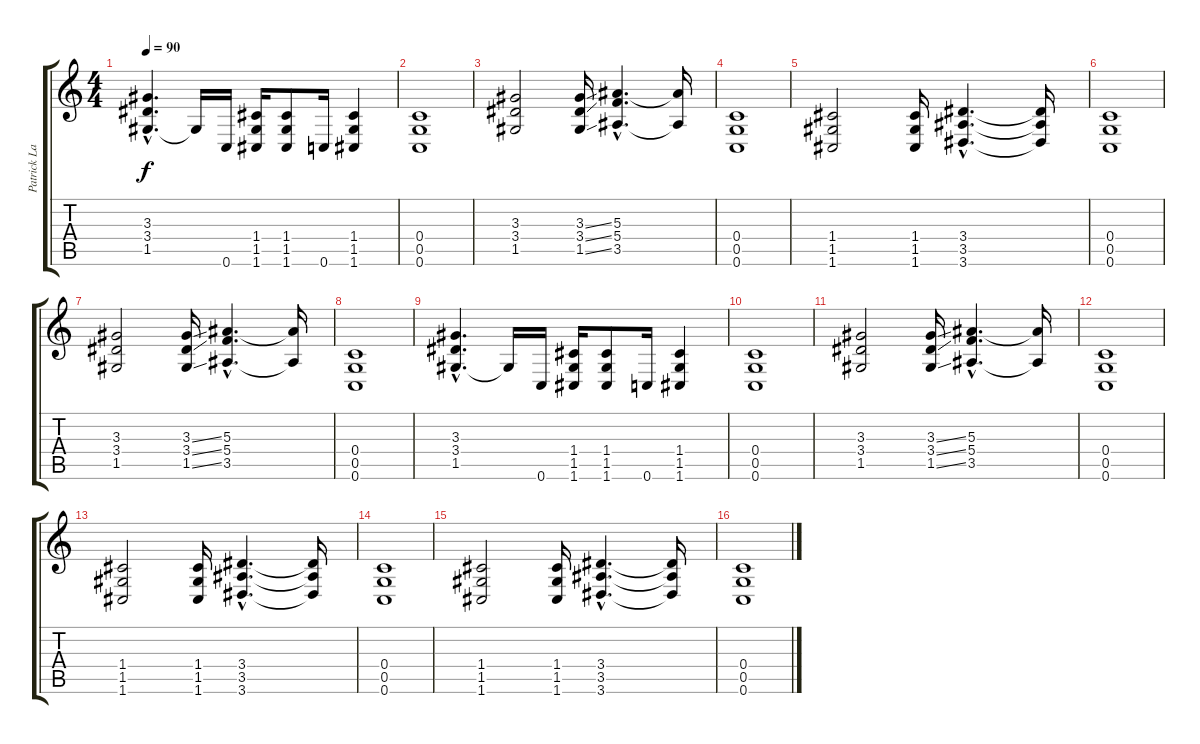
\track ("Patrick Lachman" "Patrick La") {instrument distortionguitar}
\staff {score tabs}
\tuning (D4 A3 F3 C3 G2 C2) {hide}
\ts (4 4)
\tempo 90
\clef g2
\ks c
(3.3{hac} 3.4{hac} 1.5{hac}).4{d dy f} 1.5{t}.16 0.6.16 (1.4 1.5 1.6).16 (1.4 1.5 1.6).8 0.6.16 (1.4 1.5 1.6).4 |
(0.4 0.5 0.6).1 |
(3.3 3.4 1.5).2 (3.3{ss} 3.4{ss} 1.5{ss}).16 (5.3{hac} 5.4{hac} 3.5{hac}).4{d} (5.3{t} 3.5{t}).16 |
(0.4 0.5 0.6).1 |
(1.4 1.5 1.6).2 (1.4 1.5 1.6).16 (3.4{hac} 3.5{hac} 3.6{hac}).4{d} (3.4{t} 3.5{t} 3.6{t}).16 |
(0.4 0.5 0.6).1 |
(3.3 3.4 1.5).2 (3.3{ss} 3.4{ss} 1.5{ss}).16 (5.3{hac} 5.4{hac} 3.5{hac}).4{d} (5.3{t} 3.5{t}).16 |
(0.4 0.5 0.6).1 |
(3.3{hac} 3.4{hac} 1.5{hac}).4{d} 1.5{t}.16 0.6.16 (1.4 1.5 1.6).16 (1.4 1.5 1.6).8 0.6.16 (1.4 1.5 1.6).4 |
(0.4 0.5 0.6).1 |
(3.3 3.4 1.5).2 (3.3{ss} 3.4{ss} 1.5{ss}).16 (5.3{hac} 5.4{hac} 3.5{hac}).4{d} (5.3{t} 3.5{t}).16 |
(0.4 0.5 0.6).1 |
(1.4 1.5 1.6).2 (1.4 1.5 1.6).16 (3.4{hac} 3.5{hac} 3.6{hac}).4{d} (3.4{t} 3.5{t} 3.6{t}).16 |
(0.4 0.5 0.6).1 |
(1.4 1.5 1.6).2 (1.4 1.5 1.6).16 (3.4{hac} 3.5{hac} 3.6{hac}).4{d} (3.4{t} 3.5{t} 3.6{t}).16 |
(0.4 0.5 0.6).1
